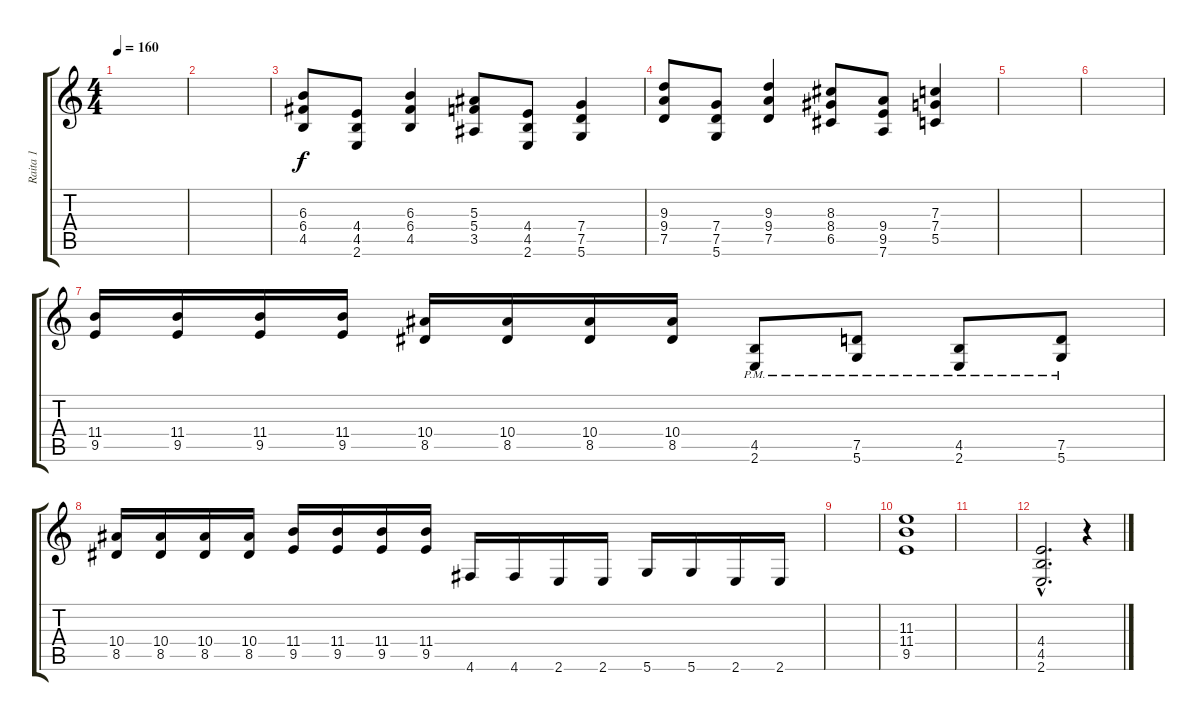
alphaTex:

\track ("Raita 1" "Raita 1") {instrument distortionguitar}
\staff {score tabs}
\tuning (D4 A3 F3 C3 G2 D2) {hide}
\ts (4 4)
\tempo 160
\clef g2
\ks c
|
|
(6.3 6.4 4.5).8 (4.4 4.5 2.6).8 (6.3 6.4 4.5).4 (5.3 5.4 3.5).8 (4.4 4.5 2.6).8 (7.4 7.5 5.6).4 |
(9.3 9.4 7.5).8 (7.4 7.5 5.6).8 (9.3 9.4 7.5).4 (8.3 8.4 6.5).8 (9.4 9.5 7.6).8 (7.3 7.4 5.5).4 |
|
|
(11.4 9.5).16 (11.4 9.5).16 (11.4 9.5).16 (11.4 9.5).16 (10.4 8.5).16 (10.4 8.5).16 (10.4 8.5).16 (10.4 8.5).16 (4.5{pm} 2.6{pm}).8 (7.5{pm} 5.6{pm}).8 (4.5{pm} 2.6{pm}).8 (7.5{pm} 5.6{pm}).8 |
(10.4 8.5).16 (10.4 8.5).16 (10.4 8.5).16 (10.4 8.5).16 (11.4 9.5).16 (11.4 9.5).16 (11.4 9.5).16 (11.4 9.5).16 4.6.16 4.6.16 2.6.16 2.6.16 5.6.16 5.6.16 2.6.16 2.6.16 |
|
(11.3 11.4 9.5).1 |
|
(4.4{hac} 4.5{hac} 2.6{hac}).2{d} r.4
